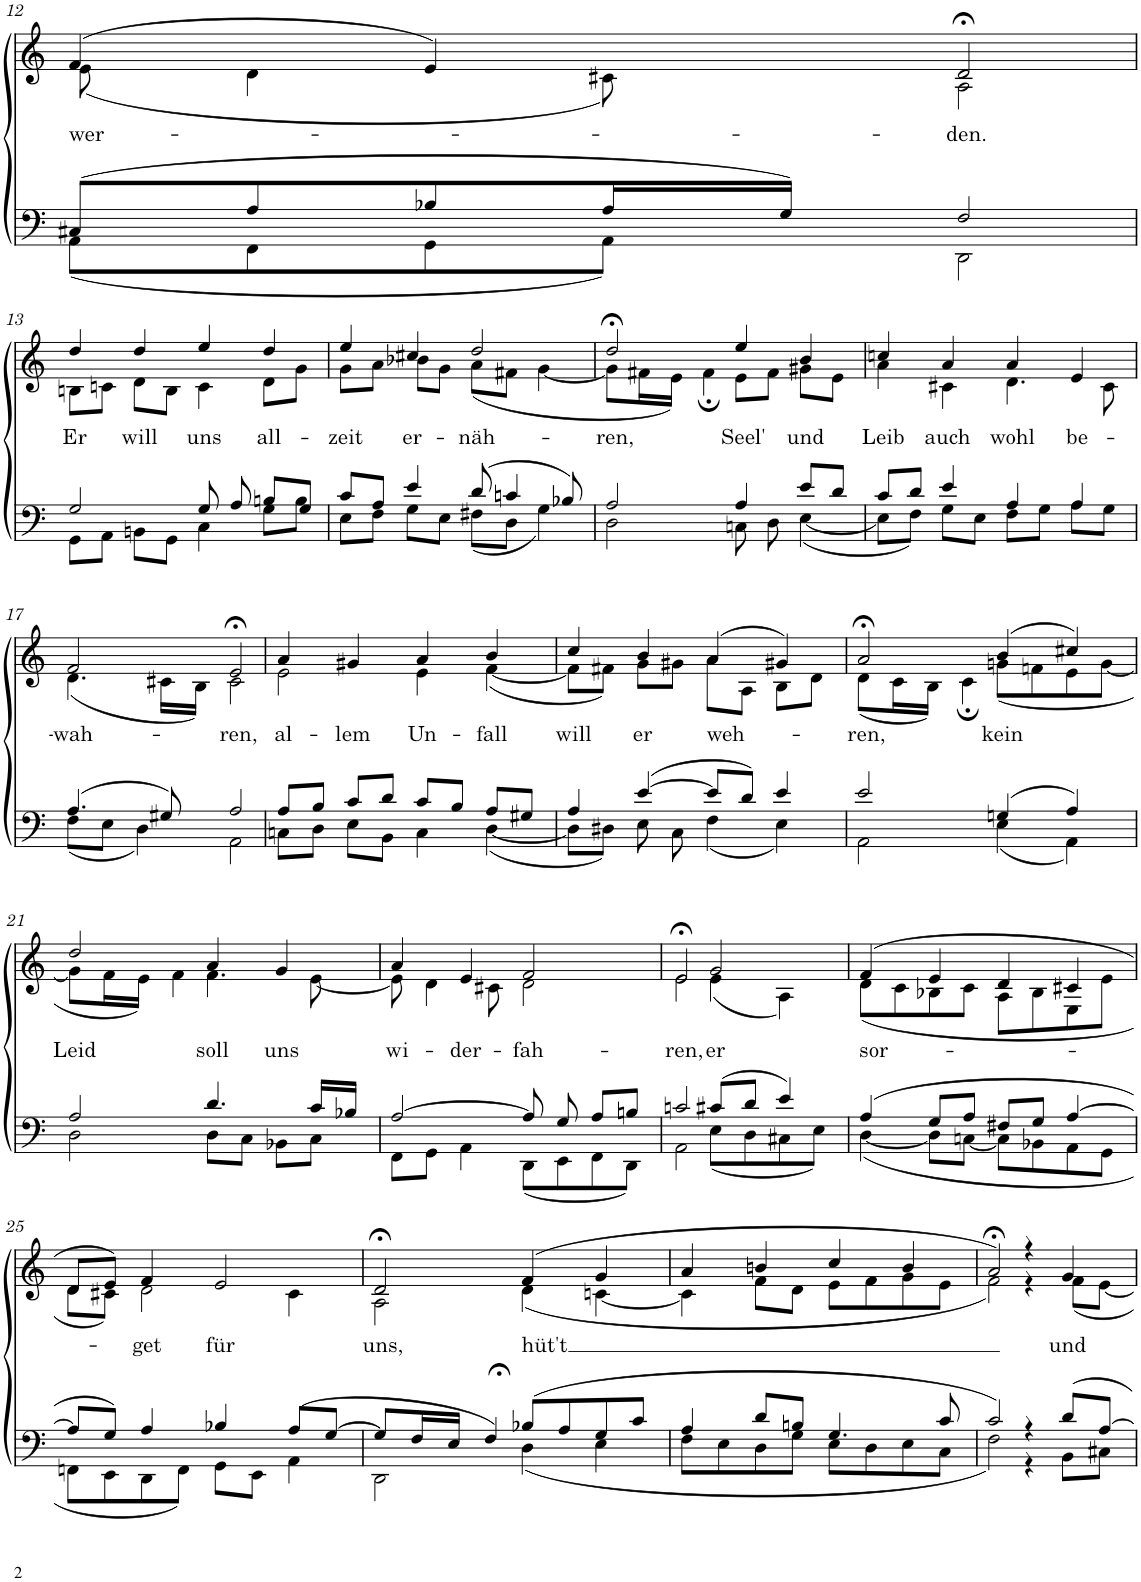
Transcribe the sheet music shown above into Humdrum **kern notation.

**kern	**kern	**text
*part2	*part1	*part1
*staff2	*staff1	*staff1
*I"Tenor/Bass	*I"Soprano/Alto	*
!!LO:PB:g=z
*clefF4	*clefG2	*
*k[]	*k[]	*
*M4/4	*M4/4	*
*met(c)	*met(c)	*
=12	=12	=12
*^	*	*
!	!	!	!LO:LY:b
*	*	*^	*
(8C#X/L	(8AA\L	(4f/	(8e\	wer-
8A/	8FF\	.	4d\	.
8B-X/	8GG\	4e/)	.	.
16A/L	8AA\J)	.	8c#X\)	.
16G/JJ)	.	.	.	.
!	!	!	!	!LO:LY:b
2F/	2DD\	2d;<,/	2A\	-den.
!!LO:LB:g=z	!!
=13	=13	=13	=13	=13
!	!	!	!	!LO:LY:b
2G/	8GG\L	4dd/	8Bn\L	Er
.	8AA\J	.	8cn\J	.
!	!	!	!	!LO:LY:b
.	8BBn\L	4dd/	8d\L	will
.	8GG\J	.	8B\J	.
!	!	!	!	!LO:LY:b
8G/	4C\	4ee/	4c\	uns
8A/	.	.	.	.
!	!	!	!	!LO:LY:b
8Bn/L	8G\L	4dd/	8d\L	all-
8G/J	8B\J	.	8g\J	.
=14	=14	=14	=14	=14
!	!	!	!	!LO:LY:b
8c/L	8E\L	4ee/	8g\L	-zeit
8A/J	8F\J	.	8a\J	.
!	!	!	!	!LO:LY:b
4e/	8G\L	4cc#X/	8b-X\L	er-
.	8E\J	.	8g\J	.
!	!	!	!	!LO:LY:b
(8d/	(8F#X\L	2dd/	(8a\L	-näh-
4cn/	8D\J	.	8f#X\J	.
.	4G\)	.	[4g\	.
8B-X/)	.	.	.	.
=15	=15	=15	=15	=15
!	!	!	!	!LO:LY:b
2A/	2D\	2dd;<,/	8g\L]	-ren,
.	.	.	16f#X\L	.
.	.	.	16e\JJ)	.
.	.	.	4f#;\	.
!	!	!	!	!LO:LY:b
4A/	8Cn\	4ee/	8e\L	Seel'
.	8D\	.	8f#\J	.
!	!	!	!	!LO:LY:b
8e/L	([4E\	4b/	8g#X\L	und
8d/J	.	.	8e\J	.
=16	=16	=16	=16	=16
!	!	!	!	!LO:LY:b
8c/L	8E\L]	4ccn/	4a\	Leib
8d/J	8F\J)	.	.	.
!	!	!	!	!LO:LY:b
4e/	8G\L	4a/	4c#X\	auch
.	8E\J	.	.	.
!	!	!	!	!LO:LY:b
4A/	8F\L	4a/	4.d\	wohl
.	8G\J	.	.	.
!	!	!	!	!LO:LY:b
4A/	8A\L	4e/	.	be-
.	8G\J	.	8c#\	.
!!LO:LB:g=z	!!
=17	=17	=17	=17	=17
!	!	!	!	!LO:LY:b
(4.A/	(8F\L	2f/	(4.d\	-wah-
.	8E\J	.	.	.
.	4D\)	.	.	.
8G#X/)	.	.	16c#X\LL	.
.	.	.	16B\JJ)	.
!	!	!	!	!LO:LY:b
2A/	2AA\	2e;<,/	2c#\	-ren,
=18	=18	=18	=18	=18
!	!	!	!	!LO:LY:b
8A/L	8Cn\L	4a/	2e\	al-
8B/J	8D\J	.	.	.
!	!	!	!	!LO:LY:b
8c/L	8E\L	4g#X/	.	-lem
8d/J	8BB\J	.	.	.
!	!	!	!	!LO:LY:b
8c/L	4C\	4a/	4e\	Un-
8B/J	.	.	.	.
!	!	!	!	!LO:LY:b
8A/L	([4D\	4b/	([4f\	-fall
8G#X/J	.	.	.	.
=19	=19	=19	=19	=19
!	!	!	!	!LO:LY:b
4A/	8D\L]	4cc/	8f\L]	will
.	8D#X\J)	.	8f#X\J)	.
!	!	!	!	!LO:LY:b
([4e/	8E\	4b/	8g\L	er
.	8C\	.	8g#X\J	.
!	!	!	!	!LO:LY:b
8e/L]	(4F\	(4a/	8a\L	weh-
8d/J)	.	.	8A\J	.
4e/	4E\)	4g#X/)	8B\L	.
.	.	.	8d\J	.
=20	=20	=20	=20	=20
!	!	!	!	!LO:LY:b
2e/	2AA\	2a;<,/	(8d\L	-ren,
.	.	.	16c\L	.
.	.	.	16B\JJ)	.
.	.	.	4c;\	.
!	!	!	!	!LO:LY:b
(4Gn/	(4E\	(4b/	(8gn\L	kein
.	.	.	8fn\	.
4A/)	4AA\)	4cc#X/)	8e\	.
.	.	.	[8g\J	.
!!LO:LB:g=z	!!
=21	=21	=21	=21	=21
!	!	!	!	!LO:LY:b
2A/	2D\	2dd/	8g\L]	Leid
.	.	.	16f\L	.
.	.	.	16e\JJ)	.
.	.	.	4f\	.
!	!	!	!	!LO:LY:b
4.d/	8D\L	4a/	4.f\	soll
.	8C\J	.	.	.
!	!	!	!	!LO:LY:b
.	8BB-X\L	4g/	.	uns
16c/LL	8C\J	.	[8e\	.
16B-X/JJ	.	.	.	.
=22	=22	=22	=22	=22
!	!	!	!	!LO:LY:b
[2A/	8FF\L	4a/	8e\]	wi-
.	8GG\J	.	4d\	.
!	!	!	!	!LO:LY:b
.	4AA\	4e/	.	-der-
.	.	.	8c#X\	.
!	!	!	!	!LO:LY:b
8A/]	(8DD\L	2f/	2d\	-fah-
8G/	8EE\	.	.	.
8A/L	8FF\	.	.	.
8Bn/J	8DD\J)	.	.	.
=23	=23	=23	=23	=23
!	!	!	!	!LO:LY:b
2cn/	2AA\	2e;<,/	2e\	-ren,
!	!	!	!	!LO:LY:b
(8c#X/L	(8E\L	2g/	(4e\	er
8d/J	8D\	.	.	.
4e/)	8C#X\	.	4A\)	.
.	8E\J)	.	.	.
=24	=24	=24	=24	=24
!	!	!	!	!LO:LY:b
(4A/	([4D\	(4f/	(8d\L	sor-
.	.	.	8c\	.
8G/L	8D\L]	4e/	8B-X\	.
8A/J	[8Cn\J	.	8c\J	.
8F#X/L	8C\L]	4d/	8A\L	.
8G/J	8BB-X\	.	8B-\	.
[4A/	8AA\	4c#X/	8E\	.
.	8GG\J	.	8e\J	.
!!LO:LB:g=z	!!
=25	=25	=25	=25	=25
8A/L]	8FFn\L	8d/L	8d\L	.
8G/J)	8EE\	8e/J)	8c#X\J)	.
!	!	!	!	!LO:LY:b
4A/	8DD\	4f/	2d\	-get
.	8FF\J)	.	.	.
!	!	!	!	!LO:LY:b
4B-X/	8GG\L	2e/	.	für
.	8EE\J	.	.	.
(8A/L	4AA\	.	4c#\	.
[8G/J	.	.	.	.
=26	=26	=26	=26	=26
!	!	!	!	!LO:LY:b
8G/L]	2DD\	2d;<,/	2A\	uns,
16F/L	.	.	.	.
16E/JJ	.	.	.	.
4F;</)	.	.	.	.
!	!	!	!	!LO:LY:b
(8B-X/L	(4D\	(4f/	(4d\	hüt't
8A/	.	.	.	.
8G/	4E\	4g/	[4cn\	.
8c/J	.	.	.	.
=27	=27	=27	=27	=27
4A/	8F\L	4a/	4c\]	.
.	8E\	.	.	.
8d/L	8D\	4bn/	8f\L	.
8Bn/J	8G\J	.	8d\J	.
4.G/	8E\L	4cc/	8e\L	.
.	8D\	.	8f\	.
.	8E\	4b/	8g\	.
8c/	8C\J	.	8e\J	.
=28	=28	=28	=28	=28
2c/)	2F\)	2a;</)	2f\)	.
4r	4r	4r	4r	.
!	!	!	!	!LO:LY:b
8d/L	8BB\L	4g/	8f\L	und
[8A/J	8C#X\J	.	[8e\J	.
*v	*v	*	*	*
*	*v	*v	*
=	=	=
*-	*-	*-
